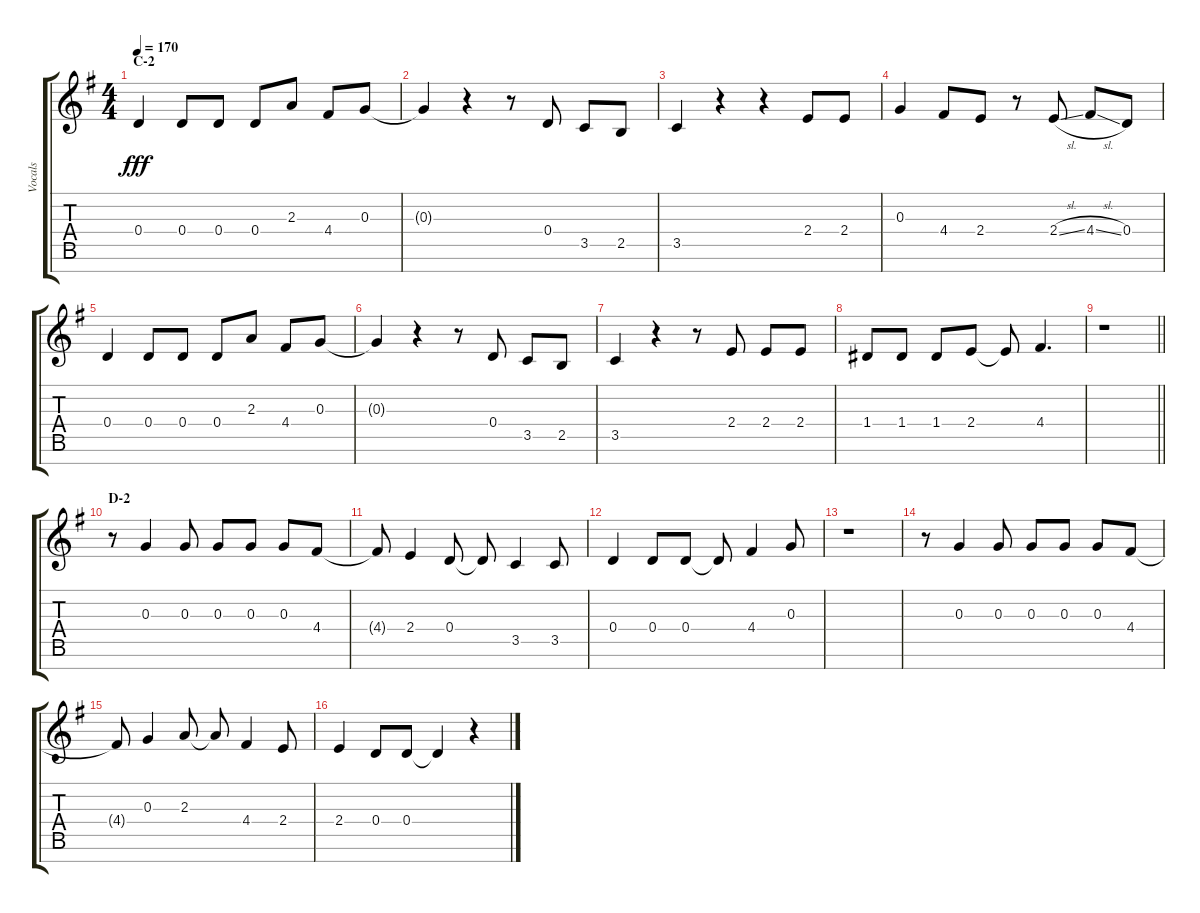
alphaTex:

\track ("Vocals" "Vocals") {instrument voiceoohs}
\staff {score tabs}
\tuning (E5 B4 G4 D4 A3 E3 B2) {hide}
\ts (4 4)
\section ("" "C-2")
\tempo 170
\clef g2
\ks g
0.4.4{dy fff} 0.4.8 0.4.8 0.4.8 2.3.8 4.4.8 0.3.8 |
0.3{t}.4 r.4 r.8 0.4.8 3.5.8 2.5.8 |
3.5.4 r.4 r.4 2.4.8 2.4.8 |
0.3.4 4.4.8 2.4.8 r.8 2.4{sl}.8 4.4{sl}.8 0.4.8 |
0.4.4 0.4.8 0.4.8 0.4.8 2.3.8 4.4.8 0.3.8 |
0.3{t}.4 r.4 r.8 0.4.8 3.5.8 2.5.8 |
3.5.4 r.4 r.8 2.4.8 2.4.8 2.4.8 |
1.4.8 1.4.8 1.4.8 2.4.8 2.4{t}.8 4.4.4{d} |
\barLineRight lightlight
r.1 |
\section ("" "D-2")
r.8 0.3.4 0.3.8 0.3.8 0.3.8 0.3.8 4.4.8 |
4.4{t}.8 2.4.4 0.4.8 0.4{t}.8 3.5.4 3.5.8 |
0.4.4 0.4.8 0.4.8 0.4{t}.8 4.4.4 0.3.8 |
r.1 |
r.8 0.3.4 0.3.8 0.3.8 0.3.8 0.3.8 4.4.8 |
4.4{t}.8 0.3.4 2.3.8 2.3{t}.8 4.4.4 2.4.8 |
2.4.4 0.4.8 0.4.8 0.4{t}.4 r.4
